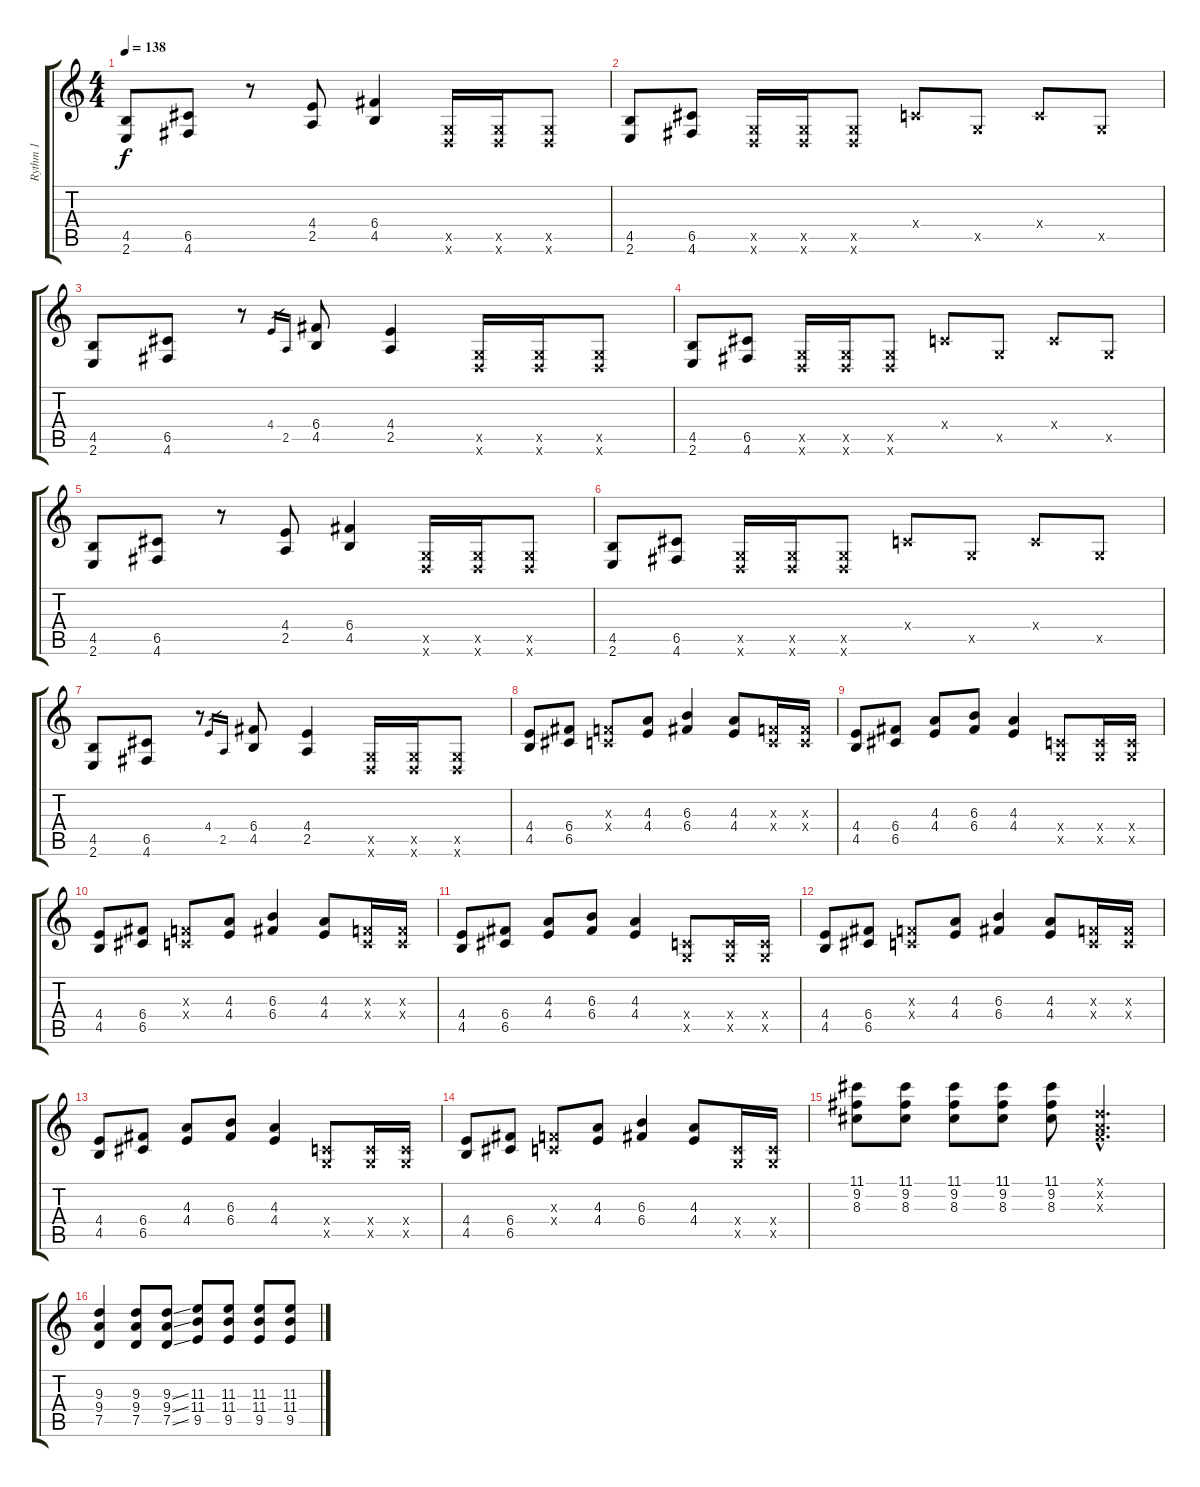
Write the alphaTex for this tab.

\track ("Rythm 1" "Rythm 1") {instrument distortionguitar}
\staff {score tabs}
\tuning (D4 A3 F3 C3 G2 D2) {hide}
\ts (4 4)
\tempo 138
\clef g2
\ks c
(4.5 2.6).8{dy f} (6.5 4.6).8 r.8 (4.4 2.5).8 (6.4 4.5).4 (0.5{x} 0.6{x}).16 (0.5{x} 0.6{x}).16 (0.5{x} 0.6{x}).8 |
(4.5 2.6).8 (6.5 4.6).8 (0.5{x} 0.6{x}).16 (0.5{x} 0.6{x}).16 (0.5{x} 0.6{x}).8 0.4{x}.8 0.5{x}.8 0.4{x}.8 0.5{x}.8 |
(4.5 2.6).8 (6.5 4.6).8 r.8 4.4.16{gr} 2.5.16{gr} (6.4 4.5).8 (4.4 2.5).4 (0.5{x} 0.6{x}).16 (0.5{x} 0.6{x}).16 (0.5{x} 0.6{x}).8 |
(4.5 2.6).8 (6.5 4.6).8 (0.5{x} 0.6{x}).16 (0.5{x} 0.6{x}).16 (0.5{x} 0.6{x}).8 0.4{x}.8 0.5{x}.8 0.4{x}.8 0.5{x}.8 |
(4.5 2.6).8 (6.5 4.6).8 r.8 (4.4 2.5).8 (6.4 4.5).4 (0.5{x} 0.6{x}).16 (0.5{x} 0.6{x}).16 (0.5{x} 0.6{x}).8 |
(4.5 2.6).8 (6.5 4.6).8 (0.5{x} 0.6{x}).16 (0.5{x} 0.6{x}).16 (0.5{x} 0.6{x}).8 0.4{x}.8 0.5{x}.8 0.4{x}.8 0.5{x}.8 |
(4.5 2.6).8 (6.5 4.6).8 r.8 4.4.16{gr} 2.5.16{gr} (6.4 4.5).8 (4.4 2.5).4 (0.5{x} 0.6{x}).16 (0.5{x} 0.6{x}).16 (0.5{x} 0.6{x}).8 |
(4.4 4.5).8 (6.4 6.5).8 (0.3{x} 0.4{x}).8 (4.3 4.4).8 (6.3 6.4).4 (4.3 4.4).8 (0.3{x} 0.4{x}).16 (0.3{x} 0.4{x}).16 |
(4.4 4.5).8 (6.4 6.5).8 (4.3 4.4).8 (6.3 6.4).8 (4.3 4.4).4 (0.4{x} 0.5{x}).8 (0.4{x} 0.5{x}).16 (0.4{x} 0.5{x}).16 |
(4.4 4.5).8 (6.4 6.5).8 (0.3{x} 0.4{x}).8 (4.3 4.4).8 (6.3 6.4).4 (4.3 4.4).8 (0.3{x} 0.4{x}).16 (0.3{x} 0.4{x}).16 |
(4.4 4.5).8 (6.4 6.5).8 (4.3 4.4).8 (6.3 6.4).8 (4.3 4.4).4 (0.4{x} 0.5{x}).8 (0.4{x} 0.5{x}).16 (0.4{x} 0.5{x}).16 |
(4.4 4.5).8 (6.4 6.5).8 (0.3{x} 0.4{x}).8 (4.3 4.4).8 (6.3 6.4).4 (4.3 4.4).8 (0.3{x} 0.4{x}).16 (0.3{x} 0.4{x}).16 |
(4.4 4.5).8 (6.4 6.5).8 (4.3 4.4).8 (6.3 6.4).8 (4.3 4.4).4 (0.4{x} 0.5{x}).8 (0.4{x} 0.5{x}).16 (0.4{x} 0.5{x}).16 |
(4.4 4.5).8 (6.4 6.5).8 (0.3{x} 0.4{x}).8 (4.3 4.4).8 (6.3 6.4).4 (4.3 4.4).8 (0.4{x} 0.5{x}).16 (0.4{x} 0.5{x}).16 |
(11.1 9.2 8.3).8 (11.1 9.2 8.3).8 (11.1 9.2 8.3).8 (11.1 9.2 8.3).8 (11.1 9.2 8.3).8 (0.1{hac x} 0.2{hac x} 0.3{hac x}).4{d} |
(9.3 9.4 7.5).4 (9.3 9.4 7.5).8 (9.3{ss} 9.4{ss} 7.5{ss}).8 (11.3 11.4 9.5).8 (11.3 11.4 9.5).8 (11.3 11.4 9.5).8 (11.3{ss} 11.4{ss} 9.5{ss}).8
